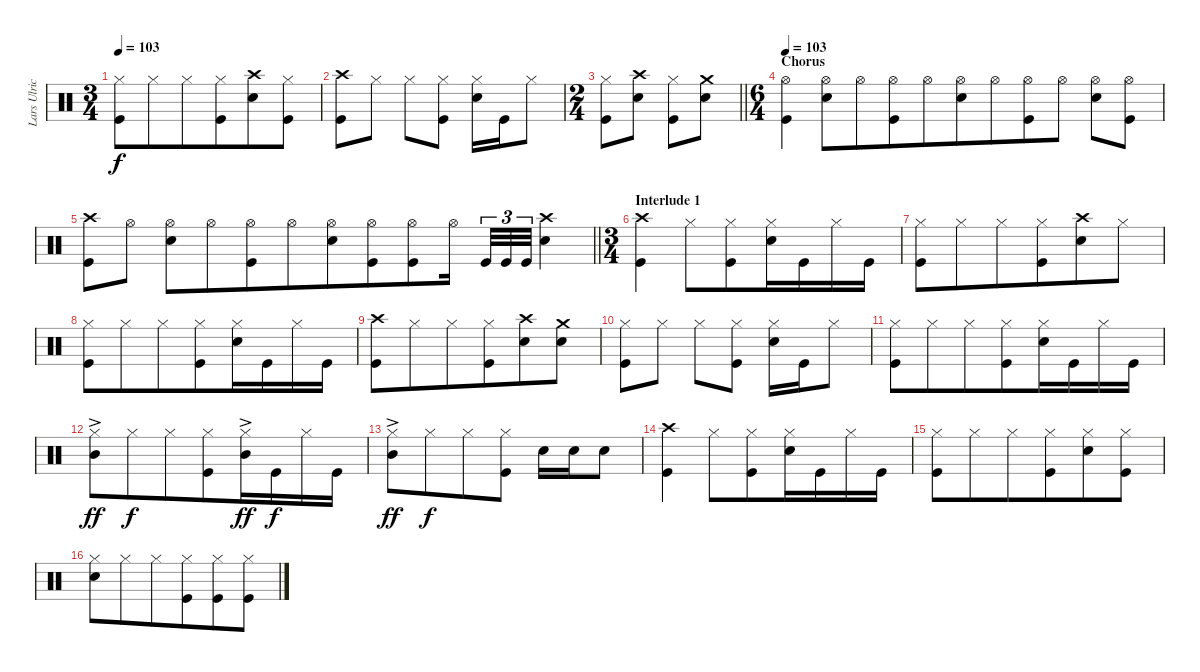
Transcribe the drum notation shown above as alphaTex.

\track ("Lars Ulrich" "Lars Ulric") {instrument percussion}
\staff {score}
\articulation defaults
\ts (3 4)
\tempo 103
\clef neutral
\ks c
("Hi-Hat (closed)" "Kick (hit)").8{dy f} "Hi-Hat (closed)".8{beam merge} "Hi-Hat (closed)".8 ("Hi-Hat (closed)" "Kick (hit)").8{beam merge} ("Crash high (hit)" "Snare (hit) 2").8 ("Hi-Hat (closed)" "Kick (hit)").8 |
("Crash high (hit)" "Kick (hit)").8 "Hi-Hat (closed)".8 "Hi-Hat (closed)".8 ("Hi-Hat (closed)" "Kick (hit)").8 ("Hi-Hat (closed)" "Snare (hit) 2").16 "Kick (hit)".16 "Hi-Hat (closed)".8 |
\ts (2 4)
\barLineRight lightlight
("Hi-Hat (closed)" "Kick (hit)").8 ("Crash high (hit)" "Snare (hit) 2").8 ("Hi-Hat (closed)" "Kick (hit)").8 ("Crash medium (hit)" "Snare (hit) 2").8 |
\ts (6 4)
\section ("" "Chorus")
\tempo 103
("Hi-Hat (open)" "Kick (hit)").4 ("Hi-Hat (open)" "Snare (hit) 2").8{beam merge} "Hi-Hat (open)".8{beam merge} ("Hi-Hat (open)" "Kick (hit)").8{beam merge} "Hi-Hat (open)".8{beam merge} ("Hi-Hat (open)" "Snare (hit) 2").8{beam merge} "Hi-Hat (open)".8{beam merge} ("Hi-Hat (open)" "Kick (hit)").8{beam merge} "Hi-Hat (open)".8 ("Hi-Hat (open)" "Snare (hit) 2").8 ("Hi-Hat (open)" "Kick (hit)").8 |
\barLineRight lightlight
("Crash high (hit)" "Kick (hit)").8 "Hi-Hat (open)".8 ("Hi-Hat (open)" "Snare (hit) 2").8{beam merge} "Hi-Hat (open)".8{beam merge} ("Hi-Hat (open)" "Kick (hit)").8{beam merge} "Hi-Hat (open)".8{beam merge} ("Hi-Hat (open)" "Snare (hit) 2").8{beam merge} ("Hi-Hat (open)" "Kick (hit)").8{beam merge} ("Hi-Hat (open)" "Kick (hit)").8 "Hi-Hat (open)".16{beam splitsecondary} "Kick (hit)".32{tu (3 2)} "Kick (hit)".32{tu (3 2)} "Kick (hit)".32{tu (3 2)} ("Crash high (hit)" "Snare (hit) 2").4 |
\ts (3 4)
\section ("" "Interlude 1")
("Crash high (hit)" "Kick (hit)").4{beam merge} "Hi-Hat (closed)".8 ("Hi-Hat (closed)" "Kick (hit)").8{beam merge} ("Hi-Hat (closed)" "Snare (hit) 2").16 "Kick (hit)".16 "Hi-Hat (closed)".16 "Kick (hit)".16 |
("Hi-Hat (closed)" "Kick (hit)").8 "Hi-Hat (closed)".8{beam merge} "Hi-Hat (closed)".8 ("Hi-Hat (closed)" "Kick (hit)").8{beam merge} ("Crash high (hit)" "Snare (hit) 2").8 "Hi-Hat (closed)".8 |
("Hi-Hat (closed)" "Kick (hit)").8 "Hi-Hat (closed)".8{beam merge} "Hi-Hat (closed)".8 ("Hi-Hat (closed)" "Kick (hit)").8{beam merge} ("Hi-Hat (closed)" "Snare (hit) 2").16 "Kick (hit)".16 "Hi-Hat (closed)".16 "Kick (hit)".16 |
("Crash high (hit)" "Kick (hit)").8 "Hi-Hat (closed)".8{beam merge} "Hi-Hat (closed)".8 ("Hi-Hat (closed)" "Kick (hit)").8{beam merge} ("Crash high (hit)" "Snare (hit) 2").8 ("Crash medium (hit)" "Snare (hit) 2").8 |
("Hi-Hat (closed)" "Kick (hit)").8 "Hi-Hat (closed)".8 "Hi-Hat (closed)".8 ("Hi-Hat (closed)" "Kick (hit)").8 ("Hi-Hat (closed)" "Snare (hit) 2").16 "Kick (hit)".16 "Hi-Hat (closed)".8 |
("Hi-Hat (closed)" "Kick (hit)").8 "Hi-Hat (closed)".8{beam merge} "Hi-Hat (closed)".8 ("Hi-Hat (closed)" "Kick (hit)").8{beam merge} ("Hi-Hat (closed)" "Snare (hit) 2").16 "Kick (hit)".16 "Hi-Hat (closed)".16 "Kick (hit)".16 |
("Hi-Hat (closed)" "Mid Tom (hit)"{ac}).8{dy ff} "Hi-Hat (closed)".8{dy f beam merge} "Hi-Hat (closed)".8 ("Hi-Hat (closed)" "Kick (hit)").8{beam merge} ("Hi-Hat (closed)" "Mid Tom (hit)"{ac}).16{dy ff} "Kick (hit)".16{dy f} "Hi-Hat (closed)".16 "Kick (hit)".16 |
("Hi-Hat (closed)" "Mid Tom (hit)"{ac}).8{dy ff} "Hi-Hat (closed)".8{dy f beam merge} "Hi-Hat (closed)".8 ("Hi-Hat (closed)" "Kick (hit)").8 "Snare (hit) 2".16 "Snare (hit) 2".16 "Snare (hit) 2".8 |
("Crash high (hit)" "Kick (hit)").4{beam merge} "Hi-Hat (closed)".8 ("Hi-Hat (closed)" "Kick (hit)").8{beam merge} ("Hi-Hat (closed)" "Snare (hit) 2").16 "Kick (hit)".16 "Hi-Hat (closed)".16 "Kick (hit)".16 |
("Hi-Hat (closed)" "Kick (hit)").8 "Hi-Hat (closed)".8{beam merge} "Hi-Hat (closed)".8 ("Hi-Hat (closed)" "Kick (hit)").8{beam merge} ("Hi-Hat (closed)" "Snare (hit) 2").8 ("Hi-Hat (closed)" "Kick (hit)").8 |
("Hi-Hat (closed)" "Snare (hit) 2").8 "Hi-Hat (closed)".8{beam merge} "Hi-Hat (closed)".8 ("Hi-Hat (closed)" "Kick (hit)").8{beam merge} ("Hi-Hat (closed)" "Kick (hit)").8 ("Hi-Hat (closed)" "Kick (hit)").8
